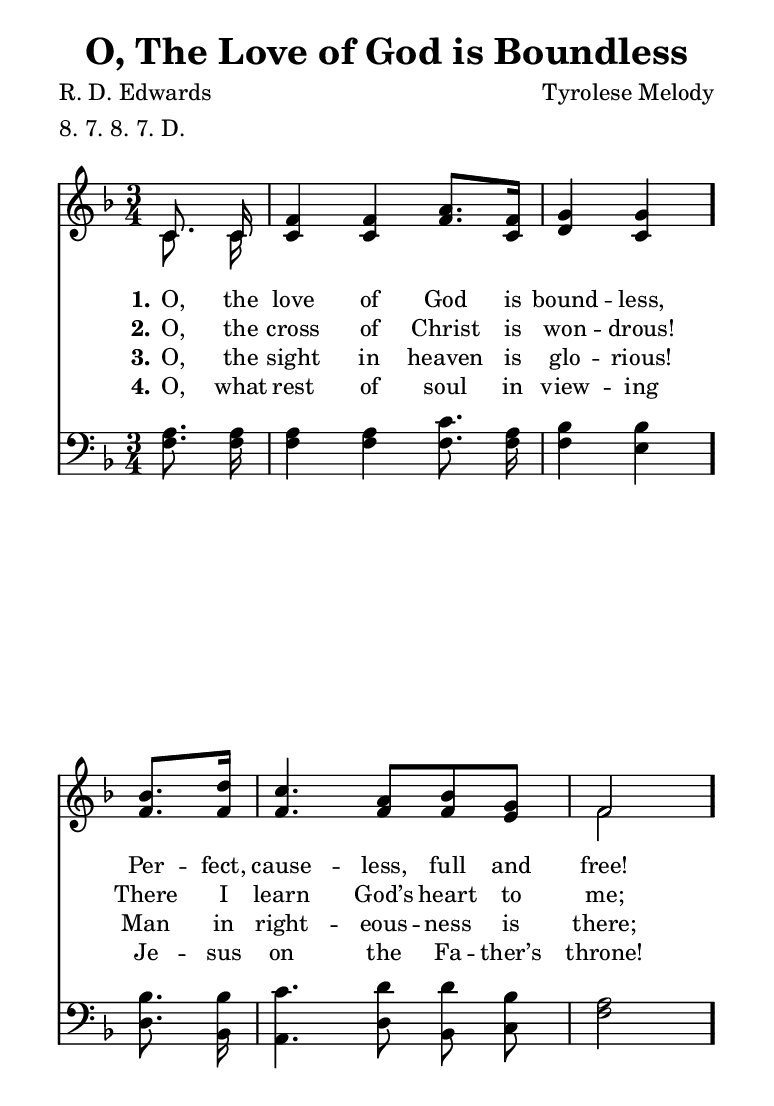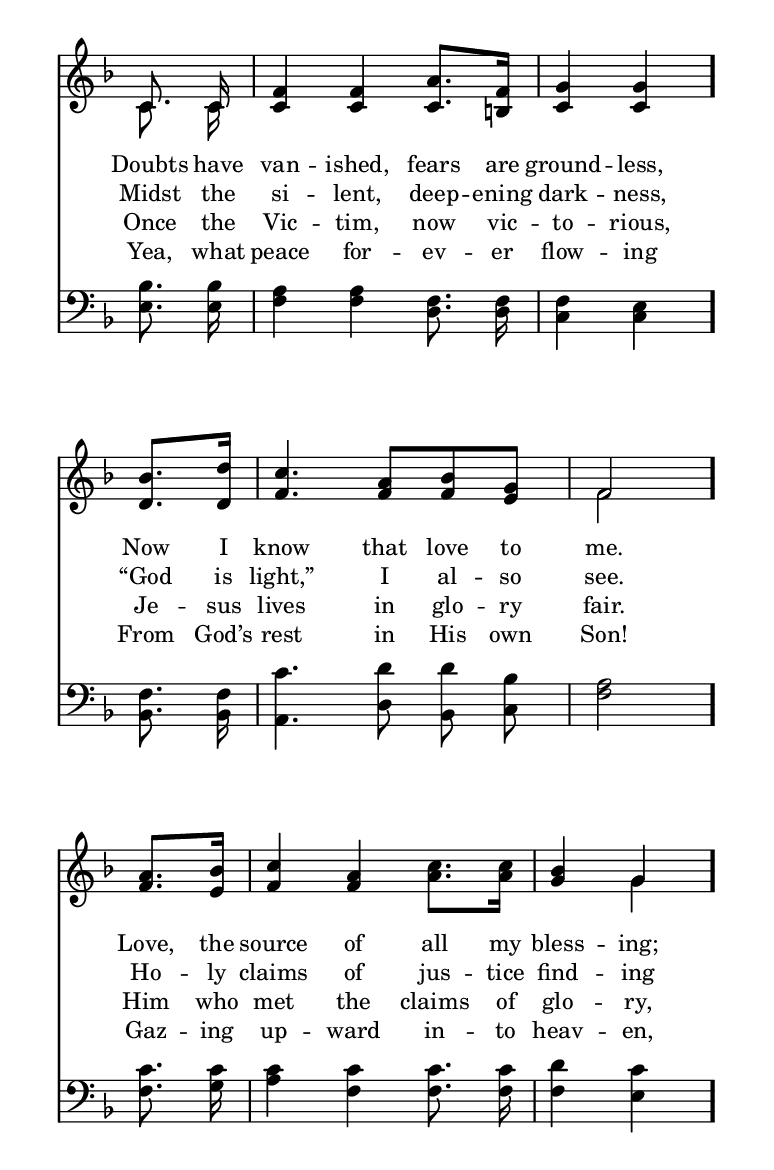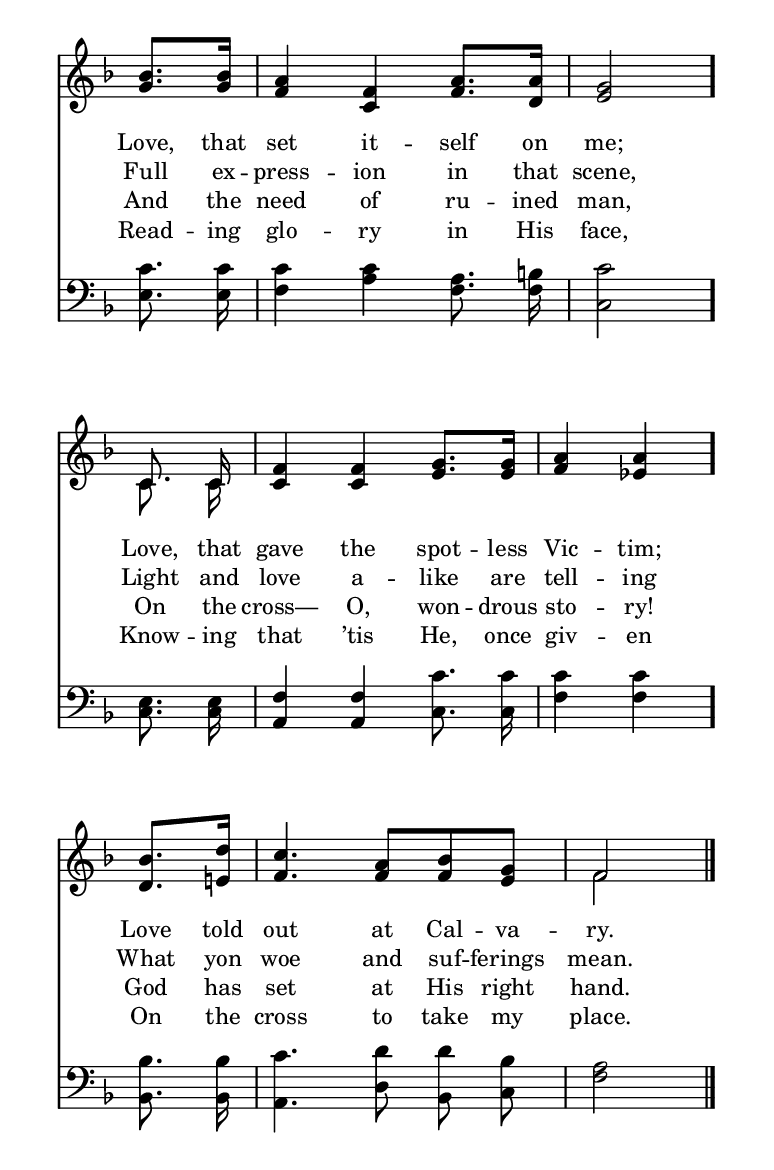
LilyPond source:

\include "common/global.ily"
\paper {
  \include "common/paper.ily"
  %ragged-bottom = ##t
  %ragged-last-bottom = ##t
  %systems-per-page = ##f
  %page-count = ##f
}

\header{
  hymnnumber = "109"
  title = "O, The Love of God is Boundless"
  tunename = "Tyrol"
  meter = "8. 7. 8. 7. D."
  poet = "R. D. Edwards"
  composer = "Tyrolese Melody"
  %copyright = ""
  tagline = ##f
}

% for fermata in MIDI
ta = { \tempo 4=80 }
tb = { \tempo 4=40 }

patternAA = { c8. c16 | c4 c4 c8. c16 | c4 c4 }
patternAB = { c8. c16 | c4 c4 c8. c16 | c2    }

patternBA = { c8. c16 | c4. c8 c8 c8  | c2    }

global = {
  \include "common/overrides.ily"
  \override Staff.TimeSignature.style = #'numbered
  \time 3/4
  \override Score.MetronomeMark.transparent = ##t % hide all fermata changes too
  \ta
  \key f \major
  \partial 4
  \autoBeamOff
}

notesSoprano = {
\global
\relative c' {

  \changePitch \patternAA { c c | f f a f | g g }
  \changePitch \patternBA { bes d | c a bes g | f }
  \changePitch \patternAA { c c | f f a f | g g }
  \changePitch \patternBA { bes d | c a bes g | f }

  \changePitch \patternAA { a bes | c a c c | bes g }
  \changePitch \patternAB { bes bes | a f a a | g }
  \changePitch \patternAA { c, c | f f g g | a a }
  \changePitch \patternBA { bes d | c a bes g | f }

  \bar "|."

}
}

notesAlto = {
\global
\relative e' {

  \changePitch \patternAA { c c | c c f c | d c }
  \changePitch \patternBA { f f | f f f e | f }
  \changePitch \patternAA { c c | c c c b! | c c }
  \changePitch \patternBA { d d | f f f e | f }
                         
  \changePitch \patternAA { f e | f f a a | g g }
  \changePitch \patternAB { g g | f c f d | e }
  \changePitch \patternAA { c c | c c e e | f ees }
  \changePitch \patternBA { d e! | f f f e | f }

}
}

notesTenor = {
\global
\relative a {

  \changePitch \patternAA { a a | a a c a | bes bes }
  \changePitch \patternBA { bes bes | c d d bes | a }
  \changePitch \patternAA { bes bes | a a f f | f e }
  \changePitch \patternBA { f f | c' d d bes | a }
                         
  \changePitch \patternAA { c c | c c c c | d c }
  \changePitch \patternAB { c c | c c a b! | c }
  \changePitch \patternAA { e, e | f f c' c | c c }
  \changePitch \patternBA { bes bes | c d d bes | a }

}
}

notesBass = {
\global
\relative f {

  \changePitch \patternAA { f f | f f f f | f e }
  \changePitch \patternBA { d bes | a d bes c | f }
  \changePitch \patternAA { e e | f f d d | c c }
  \changePitch \patternBA { bes bes | a d bes c | f }
                         
  \changePitch \patternAA { f g | a f f f | f e }
  \changePitch \patternAB { e e | f a f f | c }
  \changePitch \patternAA { c c | a a c c | f f }
  \changePitch \patternBA { bes, bes | a d bes c | f }

}
}

wordsA = \lyricmode {
\set stanza = "1."

O, the love of God is bound -- less, \bar "."
Per -- fect, cause -- less, full and free! \bar "." \break
Doubts have van -- ished, fears are ground -- less, \bar "."
Now I know that love to me. \bar "." \break
Love, the source of all my bless -- ing; \bar "."
Love, that set it -- self on me; \bar "." \break
Love, that gave the spot -- less Vic -- tim; \bar "."
Love told out at Cal -- va -- ry. \bar "." \break

}

wordsB = \lyricmode {
\set stanza = "2."

O, the cross of Christ is won -- drous!
There I learn God’s heart to me;
Midst the si -- lent, deep -- ening dark -- ness,
“God is light,” I al -- so see.
Ho -- ly claims of jus -- tice find -- ing
Full ex -- press -- ion in that scene,
Light and love a -- like are tell -- ing
What yon woe and suf -- ferings mean.

}

wordsC = \lyricmode {
\set stanza = "3."

O, the sight in heaven is glo -- rious!
Man in right -- eous -- ness is there;
Once the Vic -- tim, now vic -- to -- rious,
Je -- sus lives in glo -- ry fair.
Him who met the claims of glo -- ry,
And the need of ru -- ined man,
On the cross— O, won -- drous sto -- ry!
God has set at His right hand.

}

wordsD = \lyricmode {
\set stanza = "4."

O, what rest of soul in view -- ing
Je -- sus on the Fa -- ther’s throne!
Yea, what peace for -- ev -- er flow -- ing
From God’s rest in His own Son!
Gaz -- ing up -- ward in -- to heav -- en,
Read -- ing glo -- ry in His face,
Know -- ing that ’tis He, once giv -- en
On the cross to take my place.

}

\score {
  \context ChoirStaff <<
    \context Staff = upper <<
      \set ChoirStaff.systemStartDelimiter = #'SystemStartBar
      \set ChoirStaff.printPartCombineTexts = ##f
      \partcombine #'(2 . 9) \notesSoprano \notesAlto
      \context NullVoice = sopranos { \voiceOne << \notesSoprano >> }
      \context NullVoice = altos { \voiceTwo << \notesAlto >> }
      \context Lyrics = one   \lyricsto sopranos \wordsA
      \context Lyrics = two   \lyricsto sopranos \wordsB
      \context Lyrics = three \lyricsto sopranos \wordsC
      \context Lyrics = four  \lyricsto sopranos \wordsD
    >>
    \context Staff = men <<
      \clef bass
      \set ChoirStaff.printPartCombineTexts = ##f
      \partcombine #'(2 . 9) \notesTenor \notesBass
      \context NullVoice = tenors { \voiceOne << \notesTenor >> }
      \context NullVoice = basses { \voiceTwo << \notesBass >> }
    >>
  >>
  \layout {
    \include "common/layout.ily"
  }
  \midi{
    \include "common/midi.ily"
  }
}

\version "2.19.49"  % necessary for upgrading to future LilyPond versions.

% vi:set et ts=2 sw=2 ai nocindent syntax=lilypond:
